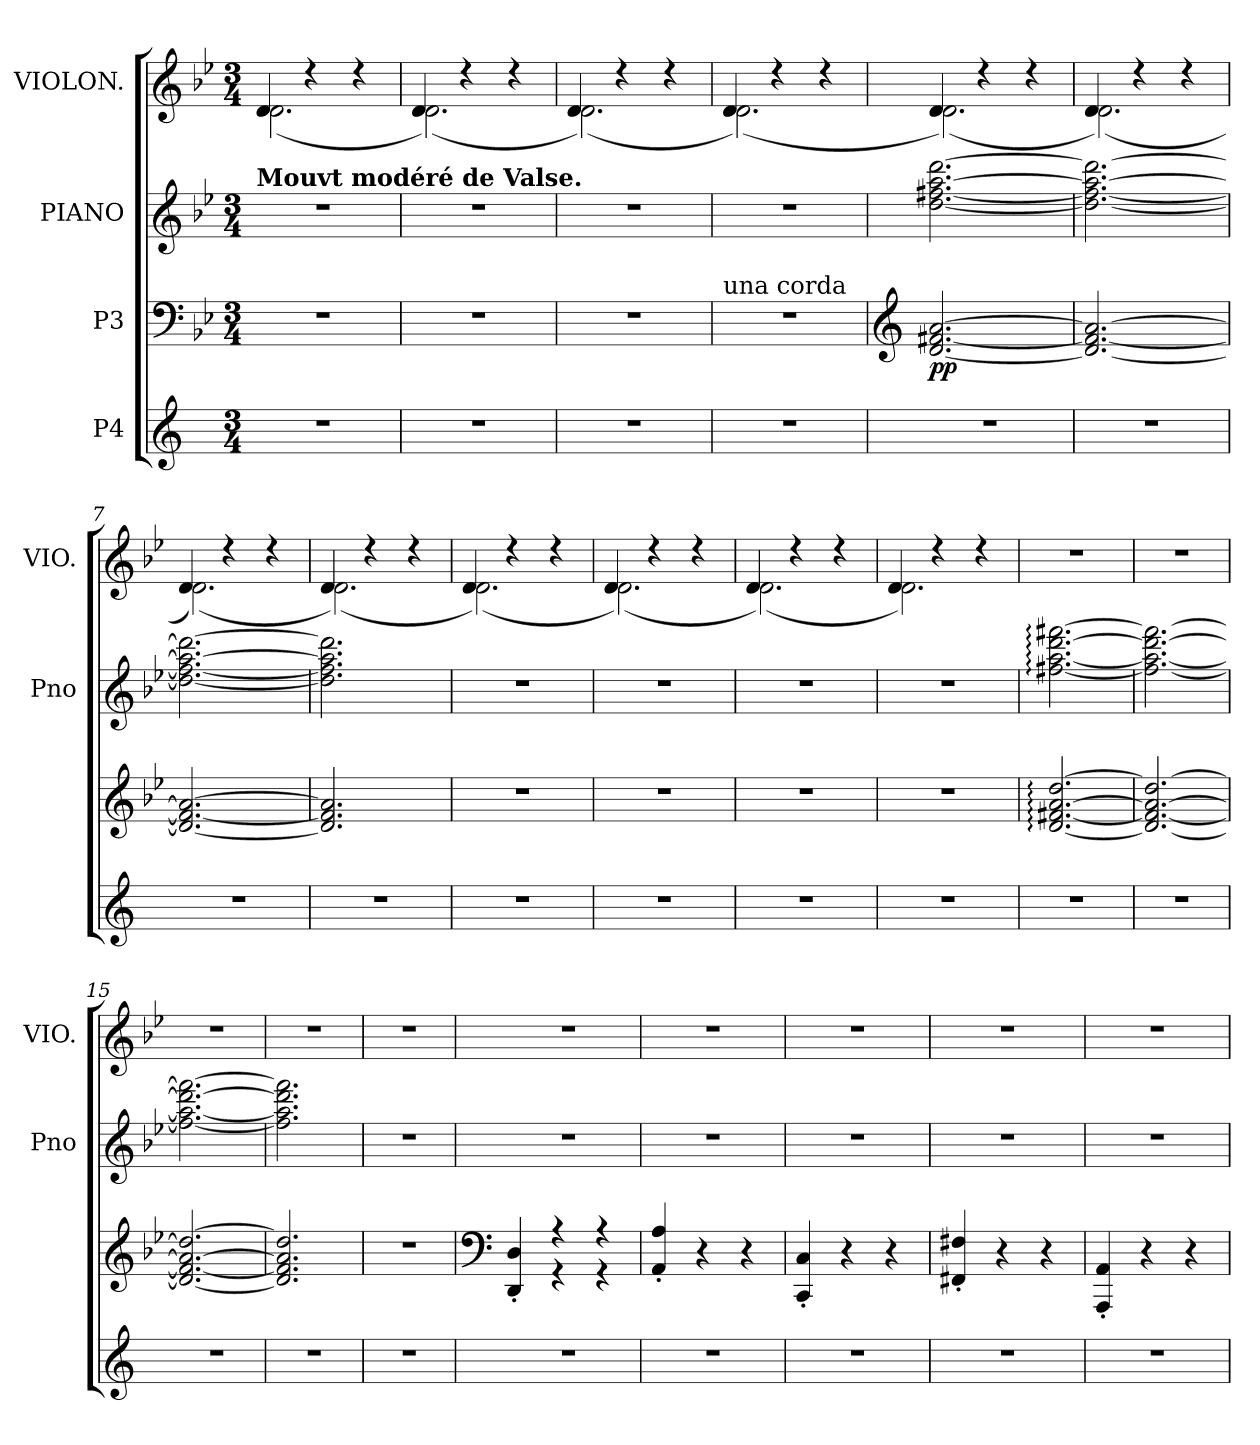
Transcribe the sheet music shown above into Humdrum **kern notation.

**kern	**kern	**dynam	**kern	**kern
*part4	*part3	*part3	*part2	*part1
*staff4	*staff3	*staff3	*staff2	*staff1
*I"P4	*I"P3	*	*I"PIANO	*I"VIOLON.
*	*	*	*I'Pno	*I'VIO.
!!LO:PB:g=z
*clefG2	*clefF4	*	*clefG2	*clefG2
*k[]	*k[b-e-]	*	*k[b-e-]	*k[b-e-]
*C:	*B-:	*	*B-:	*B-:
*M3/4	*M3/4	*	*M3/4	*M3/4
=1	=1	=1	=1	=1
!	!	!	!	!LO:TX:a:t=pizz.
!	!	!	!	!LO:TX:a:B:t=Mouvt modéré de Valse.
!	!	!	!LO:TX:a:B:t=Mouvt modéré de Valse.	!
!LO:N:vis=1	!LO:N:vis=1	!	!LO:N:vis=1	!
*	*	*	*	*^
2.r	2.r	.	2.r	4di/	(2.di\
.	.	.	.	4r	.
.	.	.	.	4r	.
=2	=2	=2	=2	=2	=2
!LO:N:vis=1	!LO:N:vis=1	!	!LO:N:vis=1	!	!
2.r	2.r	.	2.r	4di/	(2.di\)
.	.	.	.	4r	.
.	.	.	.	4r	.
=3	=3	=3	=3	=3	=3
!LO:N:vis=1	!LO:N:vis=1	!	!LO:N:vis=1	!	!
2.r	2.r	.	2.r	4di/	(2.di\)
.	.	.	.	4r	.
.	.	.	.	4r	.
=4	=4	=4	=4	=4	=4
!	!LO:TX:a:t=una corda	!	!	!	!
!LO:N:vis=1	!LO:N:vis=1	!	!LO:N:vis=1	!	!
2.r	2.r	.	2.r	4di/	(2.di\)
.	.	.	.	4r	.
.	.	.	.	4r	.
=5	=5	=5	=5	=5	=5
*	*clefG2	*	*	*	*
!LO:N:vis=1	!	!	!	!	!
2.r	[<2.di/ [<2.f#Xi [>2.ai	pp	[<2.ddi\ [<2.ff#Xi [>2.aai [>2.dddi	4di/	(2.di\)
.	.	.	.	4r	.
.	.	.	.	4r	.
=6	=6	=6	=6	=6	=6
!LO:N:vis=1	!	!	!	!	!
2.r	2.di/_< 2.f#i_< 2.ai_>	.	2.ddi\_< 2.ff#i_< 2.aai_> 2.dddi_>	4di/	(2.di\)
.	.	.	.	4r	.
.	.	.	.	4r	.
=7	=7	=7	=7	=7	=7
!LO:N:vis=1	!	!	!	!	!
2.r	2.di/_< 2.f#i_< 2.ai_>	.	2.ddi\_< 2.ff#i_< 2.aai_> 2.dddi_>	4di/	(2.di\)
.	.	.	.	4r	.
.	.	.	.	4r	.
=8	=8	=8	=8	=8	=8
!LO:N:vis=1	!	!	!	!	!
2.r	2.di/] 2.f#i] 2.ai]	.	2.ddi\] 2.ff#i] 2.aai] 2.dddi]	4di/	(2.di\)
.	.	.	.	4r	.
.	.	.	.	4r	.
=9	=9	=9	=9	=9	=9
!LO:N:vis=1	!LO:N:vis=1	!	!LO:N:vis=1	!	!
2.r	2.r	.	2.r	4di/	(2.di\)
.	.	.	.	4r	.
.	.	.	.	4r	.
=10	=10	=10	=10	=10	=10
!LO:N:vis=1	!LO:N:vis=1	!	!LO:N:vis=1	!	!
2.r	2.r	.	2.r	4di/	(2.di\)
.	.	.	.	4r	.
.	.	.	.	4r	.
!!LO:LB:g=z	!!
=11	=11	=11	=11	=11	=11
!LO:N:vis=1	!LO:N:vis=1	!	!LO:N:vis=1	!	!
2.r	2.r	.	2.r	4di/	(2.di\)
.	.	.	.	4r	.
.	.	.	.	4r	.
=12	=12	=12	=12	=12	=12
!LO:N:vis=1	!LO:N:vis=1	!	!LO:N:vis=1	!	!
2.r	2.r	.	2.r	4di/	2.di\)
.	.	.	.	4r	.
.	.	.	.	4r	.
*	*	*	*	*v	*v
=13	=13	=13	=13	=13
!LO:N:vis=1	!	!	!	!LO:N:vis=1
2.r	[<2.di/: [<2.f#Xi: [>2.ai: [>2.ddi:	.	[<2.ff#Xi\: [<2.aai: [>2.dddi: [>2.fff#Xi:	2.r
=14	=14	=14	=14	=14
!LO:N:vis=1	!	!	!	!LO:N:vis=1
2.r	2.di/_< 2.f#i_< 2.ai_> 2.ddi_>	.	2.ff#i\_< 2.aai_< 2.dddi_> 2.fff#i_>	2.r
=15	=15	=15	=15	=15
!LO:N:vis=1	!	!	!	!LO:N:vis=1
2.r	2.di/_< 2.f#i_< 2.ai_> 2.ddi_>	.	2.ff#i\_< 2.aai_< 2.dddi_> 2.fff#i_>	2.r
=16	=16	=16	=16	=16
!LO:N:vis=1	!	!	!	!LO:N:vis=1
2.r	2.di/] 2.f#i] 2.ai] 2.ddi]	.	2.ff#i\] 2.aai] 2.dddi] 2.fff#i]	2.r
=17	=17	=17	=17	=17
!LO:N:vis=1	!LO:N:vis=1	!	!LO:N:vis=1	!LO:N:vis=1
2.r	2.r	.	2.r	2.r
=18	=18	=18	=18	=18
*	*clefF4	*	*	*
!LO:N:vis=1	!	!	!LO:N:vis=1	!LO:N:vis=1
*	*^	*	*	*
2.r	4DDi/' 4Di'	4ryy	.	2.r	2.r
.	4r	4r	.	.	.
.	4r	4r	.	.	.
=19	=19	=19	=19	=19	=19
!LO:N:vis=1	!	!	!	!LO:N:vis=1	!LO:N:vis=1
*	*v	*v	*	*	*
2.r	4AAi/' 4Ai'	.	2.r	2.r
.	4r	.	.	.
.	4r	.	.	.
=20	=20	=20	=20	=20
!LO:N:vis=1	!	!	!LO:N:vis=1	!LO:N:vis=1
2.r	4CCi/' 4Ci'	.	2.r	2.r
.	4r	.	.	.
.	4r	.	.	.
=21	=21	=21	=21	=21
!LO:N:vis=1	!	!	!LO:N:vis=1	!LO:N:vis=1
2.r	4FF#Xi/' 4F#Xi'	.	2.r	2.r
.	4r	.	.	.
.	4r	.	.	.
!!LO:LB:g=z
=22	=22	=22	=22	=22
!LO:N:vis=1	!	!	!LO:N:vis=1	!LO:N:vis=1
2.r	4AAAi/' 4AAi'	.	2.r	2.r
.	4r	.	.	.
.	4r	.	.	.
=	=	=	=	=
*-	*-	*-	*-	*-
